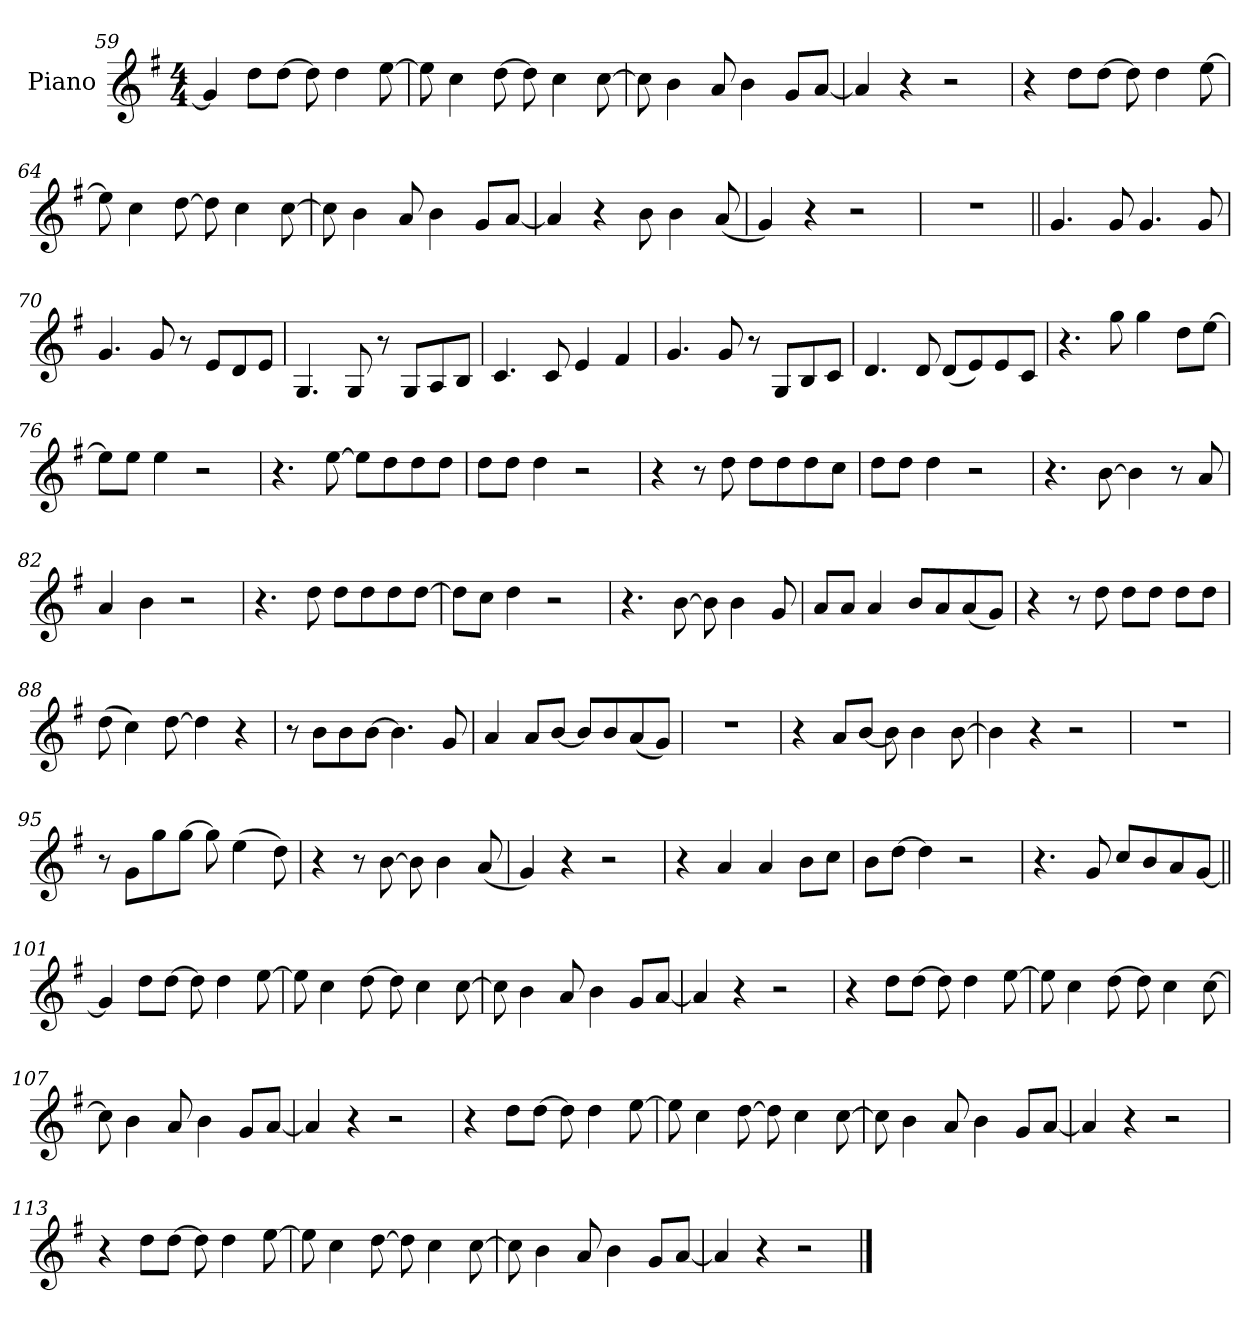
**kern
*part1
*staff1
*I"Piano
*I'Pno.
*clefG2
*k[f#]
*M4/4
=59
4g]
8ddL
[8ddJ
8dd]
4dd
[8ee
=60
8ee]
4cc
[8dd
8dd]
4cc
[8cc
=61
8cc]
4b
8a
4b
8gL
[8aJ
=62
4a]
4r
2r
=63
4r
8ddL
[8ddJ
8dd]
4dd
[8ee
=64
8ee]
4cc
[8dd
8dd]
4cc
[8cc
=65
8cc]
4b
8a
4b
8gL
[8aJ
=66
4a]
4r
8b
4b
(<8a
=67
4g)
4r
2r
=68
1r
=69||
4.g!
8g!
4.g!
8g!
=70
4.g!
8g!
8r
8e!L
8d!
8e!J
=71
4.G!
8G!
8r
8G!L
8A!
8B!J
=72
4.c!
8c!
4e!
4f#!
=73
4.g!
8g!
8r
8G!L
8B!
8c!J
=74
4.d!
8d!
(<8d!L
8e!)
8e!
8c!J
=75
4.r
8gg
4gg
8ddL
[8eeJ
=76
8eeL]
8eeJ
4ee
2r
=77
4.r
[8ee
8eeL]
8dd
8dd
8ddJ
=78
8ddL
8ddJ
4dd
2r
=79
4r
8r
8dd
8ddL
8dd
8dd
8ccJ
=80
8ddL
8ddJ
4dd
2r
=81
4.r
[8b
4b]
8r
8a
=82
4a
4b
2r
=83
4.r
8dd
8ddL
8dd
8dd
[8ddJ
=84
8ddL]
8ccJ
4dd
2r
=85
4.r
[8b
8b]
4b
8g
=86
8aL
8aJ
4a
8bL
8a
(<8a
8gJ)
=87
4r
8r
8dd
8ddL
8ddJ
8ddL
8ddJ
=88
(>8dd
4cc)
[8dd
4dd]
4r
=89
8r
8bL
8b
[8bJ
4.b]
8g
=90
4a
8aL
[8bJ
8bL]
8b
(<8a
8gJ)
=91
1r
=92
4r
8aL
[8bJ
8b]
4b
[8b
=93
4b]
4r
2r
=94
1r
=95
8r
8gL
8gg
[8ggJ
8gg]
(>4ee
8dd)
=96
4r
8r
[8b
8b]
4b
(<8a
=97
4g)
4r
2r
=98
4r
4a
4a
8bL
8ccJ
=99
8bL
[8ddJ
4dd]
2r
=100
4.r
8g
8ccL
8b
8a
[8gJ
=101||
4g]
8ddL
[8ddJ
8dd]
4dd
[8ee
=102
8ee]
4cc
[8dd
8dd]
4cc
[8cc
=103
8cc]
4b
8a
4b
8gL
[8aJ
=104
4a]
4r
2r
=105
4r
8ddL
[8ddJ
8dd]
4dd
[8ee
=106
8ee]
4cc
[8dd
8dd]
4cc
[8cc
=107
8cc]
4b
8a
4b
8gL
[8aJ
=108
4a]
4r
2r
=109
4r
8ddL
[8ddJ
8dd]
4dd
[8ee
=110
8ee]
4cc
[8dd
8dd]
4cc
[8cc
=111
8cc]
4b
8a
4b
8gL
[8aJ
=112
4a]
4r
2r
=113
4r
8ddL
[8ddJ
8dd]
4dd
[8ee
=114
8ee]
4cc
[8dd
8dd]
4cc
[8cc
=115
8cc]
4b
8a
4b
8gL
[8aJ
=116
4a]
4r
2r
==
*-
